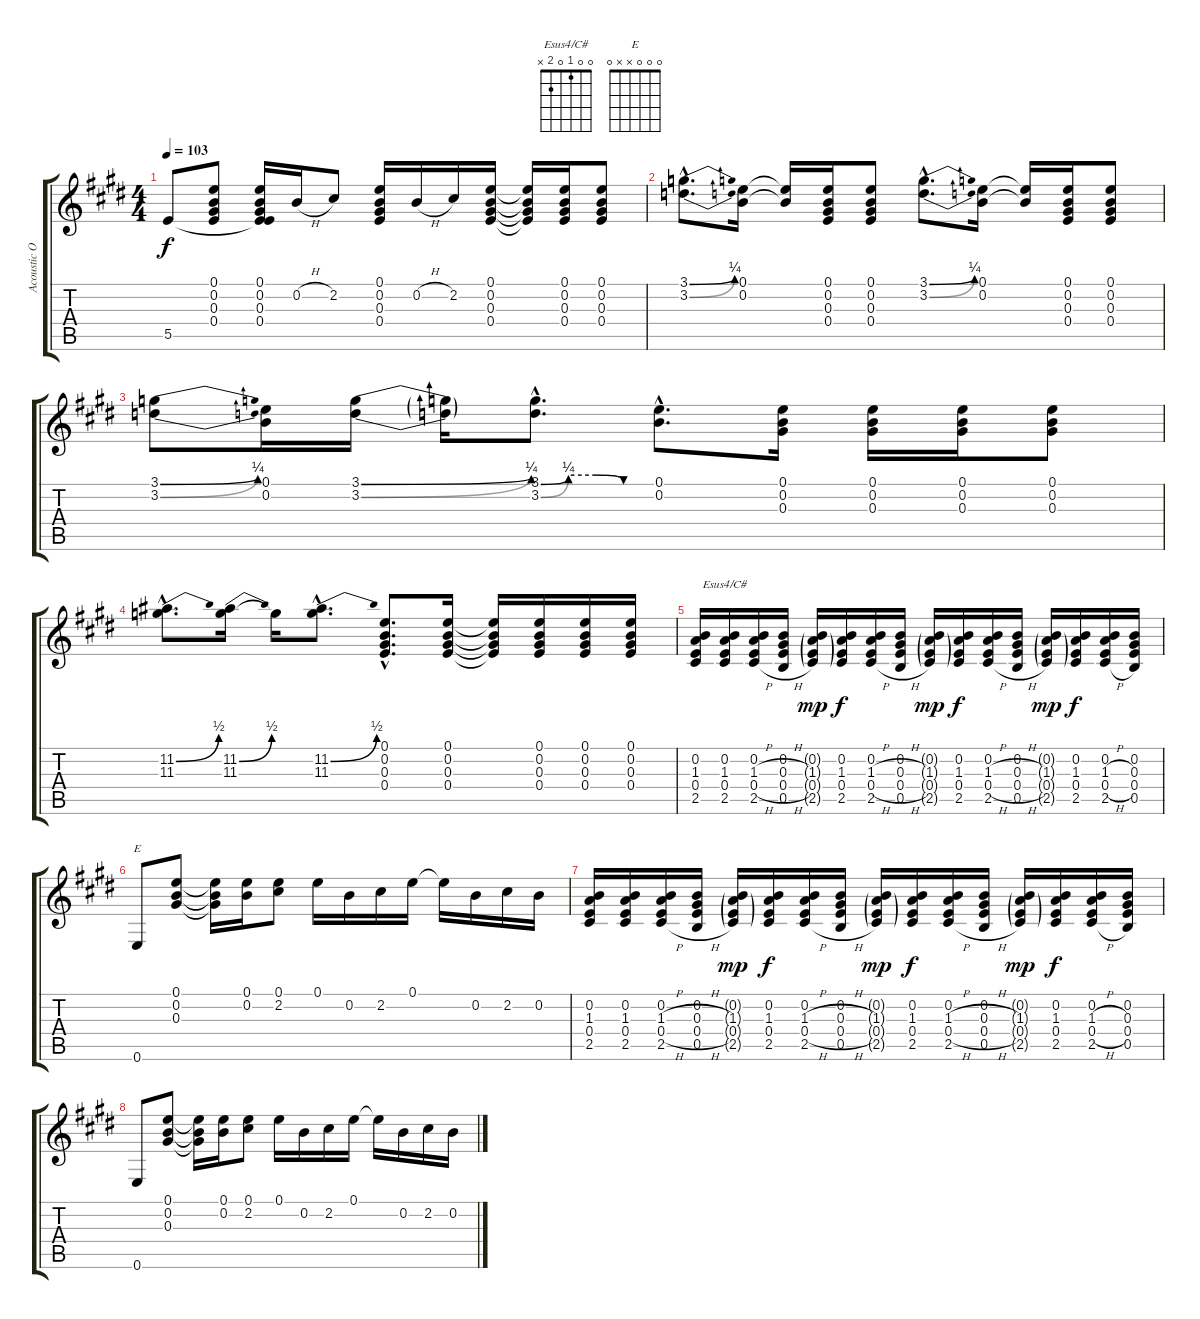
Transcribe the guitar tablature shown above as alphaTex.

\track ("Acoustic Open E" "Acoustic O") {instrument acousticguitarsteel}
\staff {score tabs}
\tuning (E4 B3 Ab3 E3 B2 E2) {hide}
\chord ("Esus4/C#" 0 0 1 0 2 x)
\chord ("E" 0 0 0 x x 0)
\ts (4 4)
\tempo 103
\clef g2
\ks e
5.5.8{dy f} (0.1 0.2 0.3 0.4).8 (0.1 0.2 0.3 0.4 5.5{t}).16 0.2{h}.16 2.2.8 (0.1 0.2 0.3 0.4).16 0.2{h}.16 2.2.16 (0.1 0.2 0.3 0.4).16 (0.1{t} 0.2{t} 0.3{t} 0.4{t}).16 (0.1 0.2 0.3 0.4).16 (0.1 0.2 0.3 0.4).8 |
(3.1{be (bend 0 0 60 1) hac} 3.2{be (bend 0 0 60 1) hac}).8{d} (0.1 0.2).16 (0.1{t} 0.2{t}).16 (0.1 0.2 0.3 0.4).16 (0.1 0.2 0.3 0.4).8 (3.1{be (bend 0 0 60 1) hac} 3.2{be (bend 0 0 60 1) hac}).8{d} (0.1 0.2).16 (0.1{t} 0.2{t}).16 (0.1 0.2 0.3 0.4).16 (0.1 0.2 0.3 0.4).8 |
(3.1{be (bend 0 0 60 1)} 3.2{be (bend 0 0 60 1)}).8 (0.1 0.2).16 (3.1{be (bend 0 0 60 1)} 3.2{be (bend 0 0 60 1)}).16 (3.1{t} 3.2{t}).16 (3.1{be (custom 0 0 15 1 30 1 45 0 60 0) hac} 3.2{be (custom 0 0 15 1 30 1 45 0 60 0) hac}).8{d} (0.1{hac} 0.2{hac}).8{d} (0.1 0.2 0.3).16 (0.1 0.2 0.3).16 (0.1 0.2 0.3).16 (0.1 0.2 0.3).8 |
(11.2{be (bend 0 0 60 2) hac} 11.3{hac}).8{d} (11.2{be (bend 0 0 60 2)} 11.3).16 11.3{t}.16 (11.2{be (bend 0 0 60 2) hac} 11.3{hac}).8{d} (0.1{hac} 0.2{hac} 0.3{hac} 0.4{hac}).8{d} (0.1 0.2 0.3 0.4).16 (0.1{t} 0.2{t} 0.3{t} 0.4{t}).16 (0.1 0.2 0.3 0.4).16 (0.1 0.2 0.3 0.4).16 (0.1 0.2 0.3 0.4).16 |
(0.2 1.3 0.4 2.5).16 (0.2 1.3 0.4 2.5).16{ch "Esus4/C#"} (0.2 1.3{h} 0.4{h} 2.5{h}).16 (0.2 0.3{h} 0.4{h} 0.5{h}).16 (0.2{g} 1.3{g} 0.4{g} 2.5{g}).16{dy mp} (0.2 1.3 0.4 2.5).16{dy f} (0.2 1.3{h} 0.4{h} 2.5{h}).16 (0.2 0.3{h} 0.4{h} 0.5{h}).16 (0.2{g} 1.3{g} 0.4{g} 2.5{g}).16{dy mp} (0.2 1.3 0.4 2.5).16{dy f} (0.2 1.3{h} 0.4{h} 2.5{h}).16 (0.2 0.3{h} 0.4{h} 0.5{h}).16 (0.2{g} 1.3{g} 0.4{g} 2.5{g}).16{dy mp} (0.2 1.3 0.4 2.5).16{dy f} (0.2 1.3{h} 0.4{h} 2.5{h}).16 (0.2 0.3 0.4 0.5).16 |
0.6.8{ch "E"} (0.1 0.2 0.3).8 (0.1{t} 0.2{t} 0.3{t}).16 (0.1 0.2).16 (0.1 2.2).8 0.1.16 0.2.16 2.2.16 0.1.16 0.1{t}.16 0.2.16 2.2.16 0.2.16 |
(0.2 1.3 0.4 2.5).16 (0.2 1.3 0.4 2.5).16 (0.2 1.3{h} 0.4{h} 2.5{h}).16 (0.2 0.3{h} 0.4{h} 0.5{h}).16 (0.2{g} 1.3{g} 0.4{g} 2.5{g}).16{dy mp} (0.2 1.3 0.4 2.5).16{dy f} (0.2 1.3{h} 0.4{h} 2.5{h}).16 (0.2 0.3{h} 0.4{h} 0.5{h}).16 (0.2{g} 1.3{g} 0.4{g} 2.5{g}).16{dy mp} (0.2 1.3 0.4 2.5).16{dy f} (0.2 1.3{h} 0.4{h} 2.5{h}).16 (0.2 0.3{h} 0.4{h} 0.5{h}).16 (0.2{g} 1.3{g} 0.4{g} 2.5{g}).16{dy mp} (0.2 1.3 0.4 2.5).16{dy f} (0.2 1.3{h} 0.4{h} 2.5{h}).16 (0.2 0.3 0.4 0.5).16 |
0.6.8 (0.1 0.2 0.3).8 (0.1{t} 0.2{t} 0.3{t}).16 (0.1 0.2).16 (0.1 2.2).8 0.1.16 0.2.16 2.2.16 0.1.16 0.1{t}.16 0.2.16 2.2.16 0.2.16
